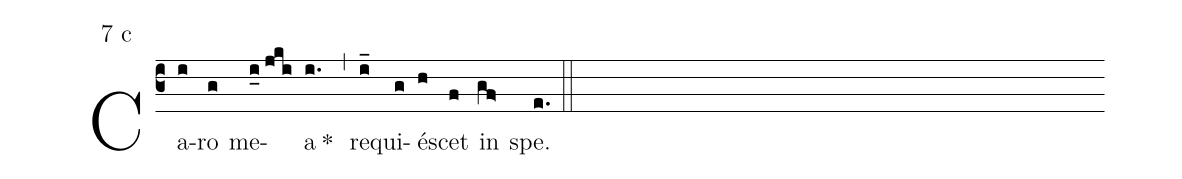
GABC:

mode:7 c;
%%
(c3) Ca(i)ro(g) me(i_0//jki)a(i.) *()(,) re(i_)qui(g)é(h)scet(f) in(gf>) spe.(e.) (::)
